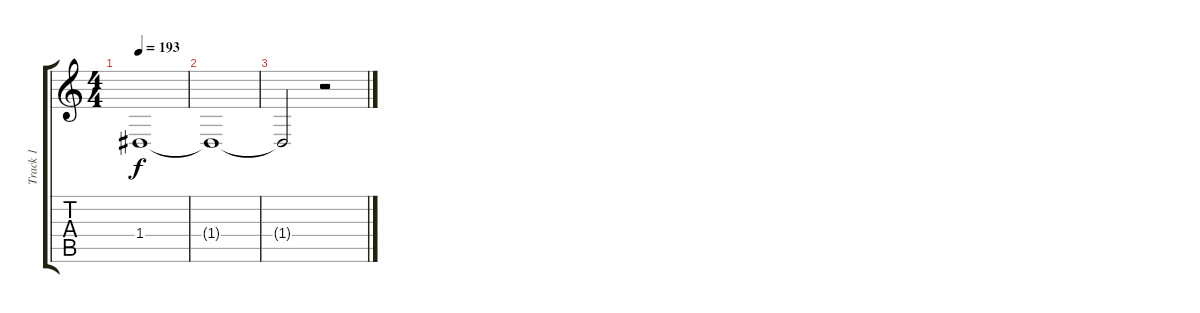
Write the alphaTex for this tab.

\track ("Track 1" "Track 1") {instrument stringensemble1}
\staff {score tabs}
\tuning (E4 B3 G3 D3 A2 D2) {hide}
\ts (4 4)
\tempo 193
\clef g2
\ks c
1.4.1{dy f} |
1.4{t}.1 |
1.4{t}.2 r.2
